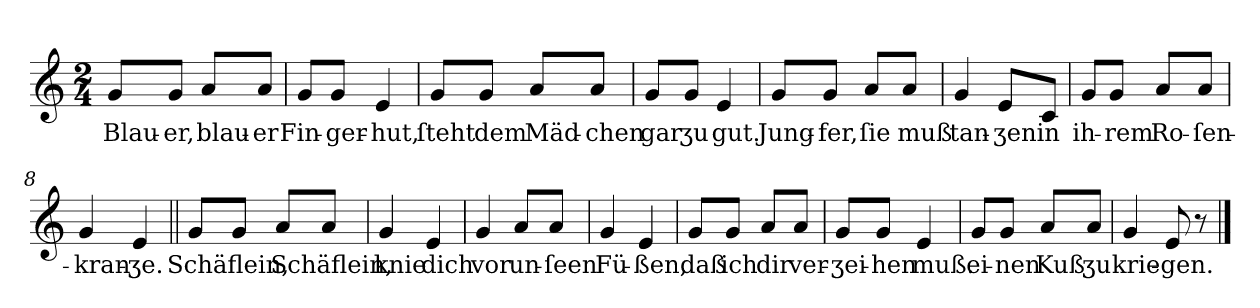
**kern	**text
*part1	*part1
*staff1	*staff1
*clefG2	*
*k[]	*
*C:	*
*M2/4	*
=1	=1
8g/L	Blau-
8g/J	-er,
8a/L	blau-
8a/J	-er
=2	=2
8g/L	Fin-
8g/J	-ger-
4e	-hut,
=3	=3
8g/L	ſteht
8g/J	dem
8a/L	Mäd-
8a/J	-chen
=4	=4
8g/L	gar
8g/J	ʒu
4e	gut.
=5	=5
8g/L	Jung-
8g/J	-fer,
8a/L	ſie
8a/J	muß
=6	=6
4g	tan-
8e/L	-ʒen
8c/J	in
=7	=7
8g/L	ih-
8g/J	-rem
8a/L	Ro-
8a/J	-ſen-
=8	=8
4g	-kran-
4e	-ʒe.
=9||	=9||
8g/L	Schäflein,
8g/J	.
8a/L	Schäflein,
8a/J	.
=10	=10
4g	knie
4e	dich
=11	=11
4g	vor
8a/L	un-
8a/J	-ſeen
=12	=12
4g	Fü-
4e	-ßen,
=13	=13
8g/L	daß
8g/J	ich
8a/L	dir
8a/J	ver-
=14	=14
8g/L	-ʒei-
8g/J	-hen
4e	muß.
=15	=15
8g/L	ei-
8g/J	-nen
8a/L	Kuß
8a/J	ʒu
=16	=16
4g	krie-
8e	-gen.
8r	.
==	==
*-	*-
